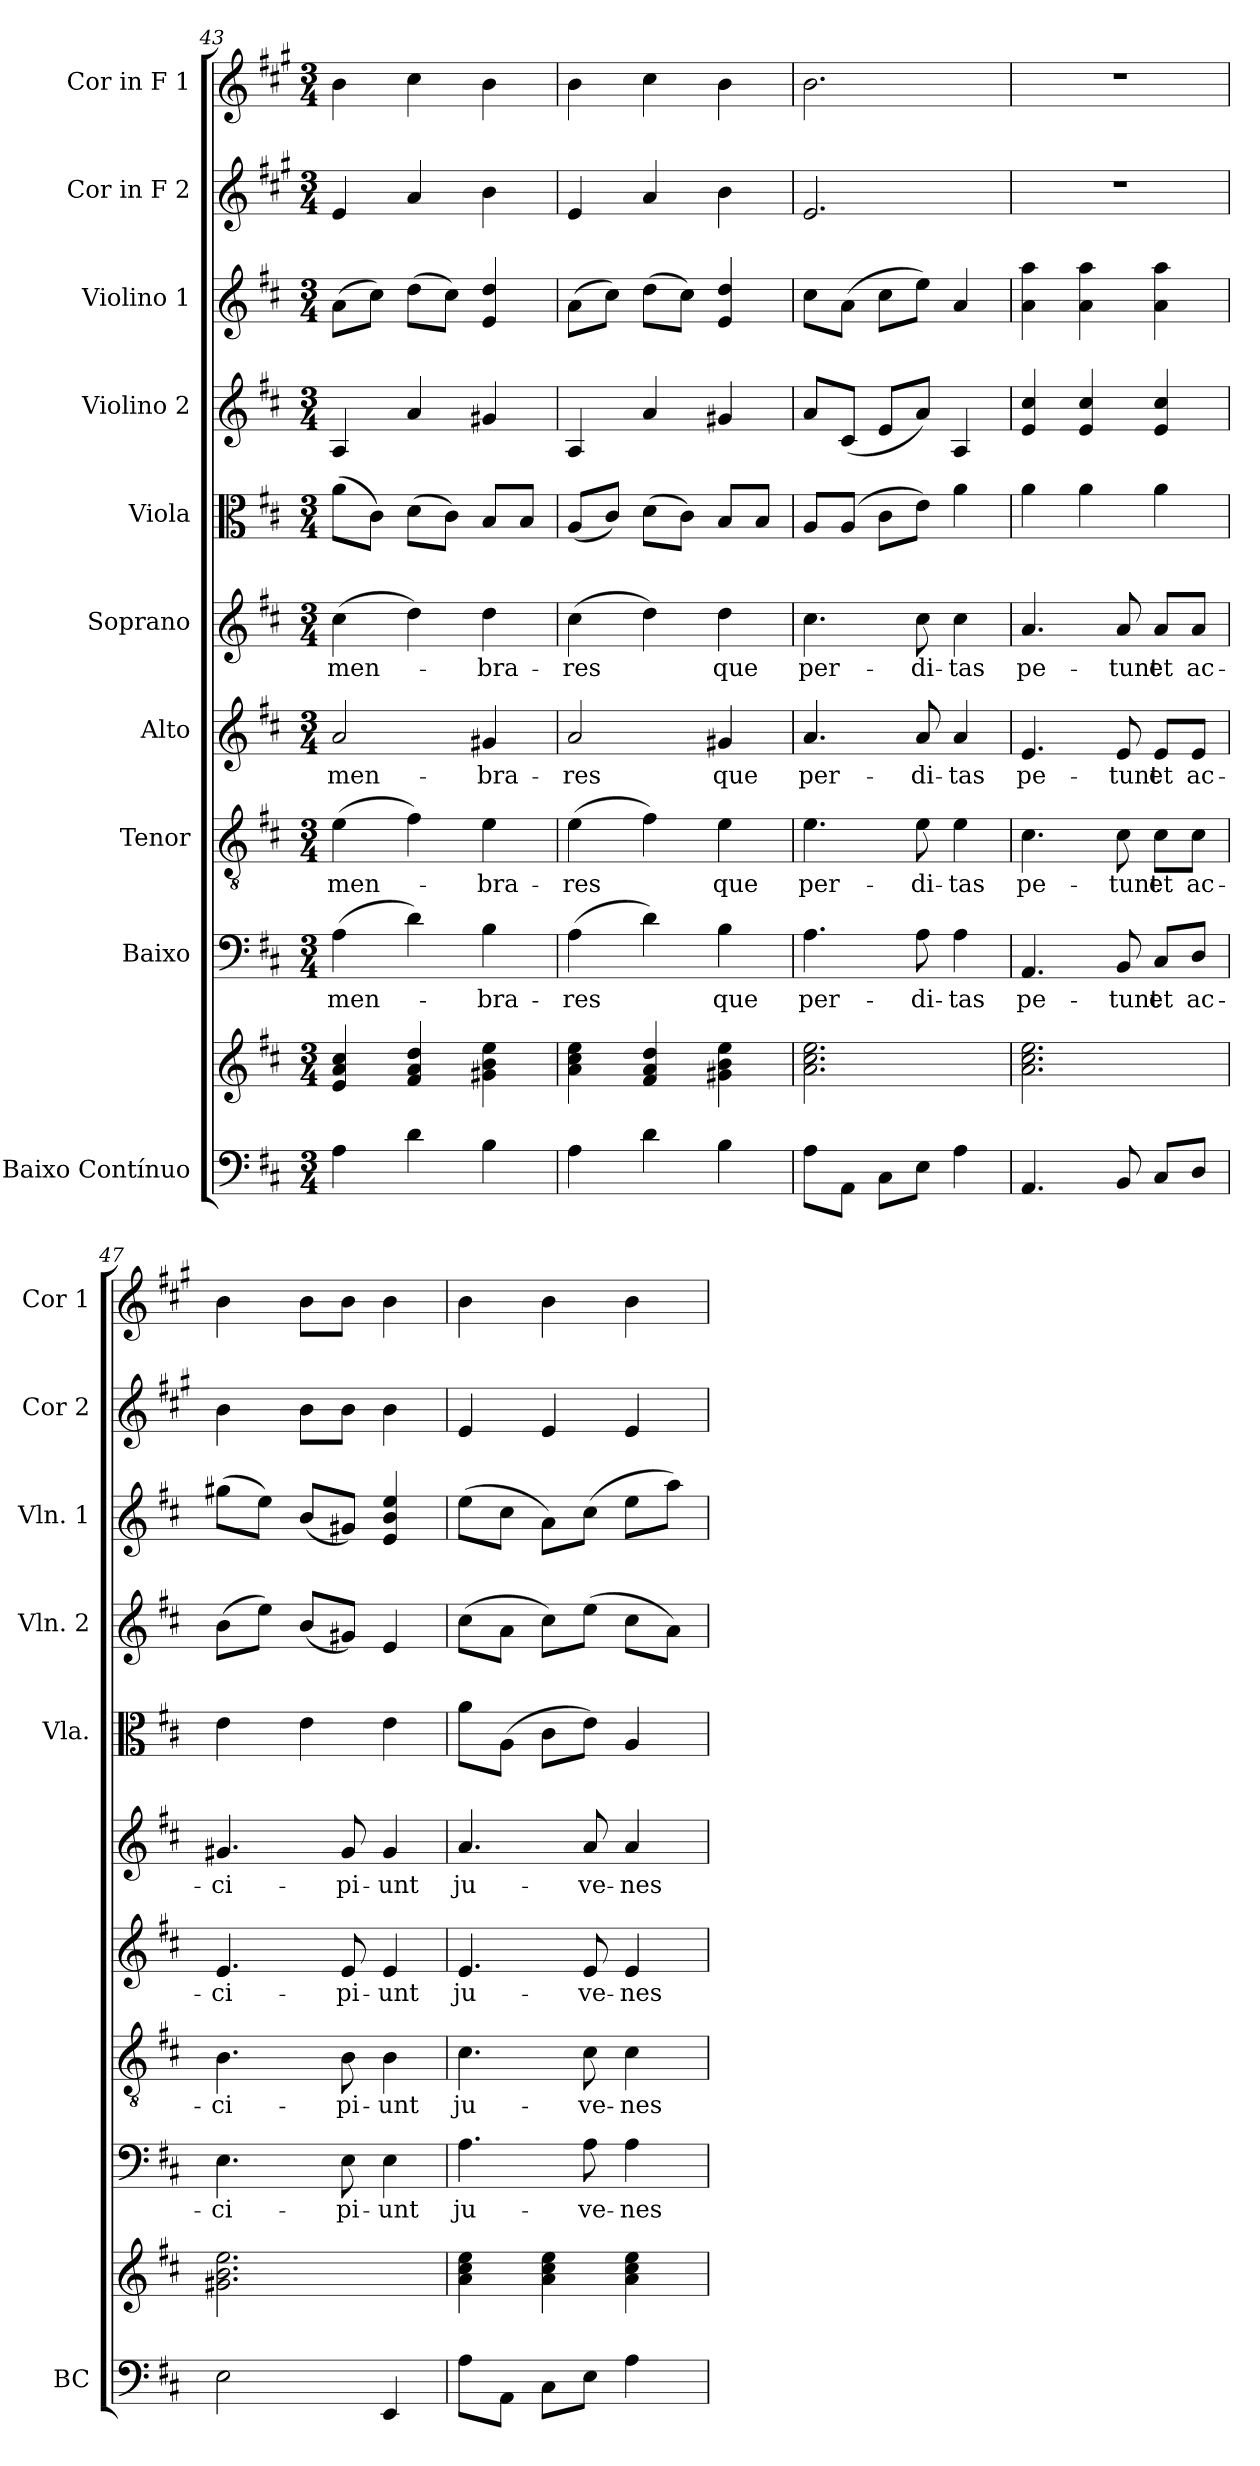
**kern	**kern	**kern	**text	**kern	**text	**kern	**text	**kern	**text	**kern	**kern	**kern	**kern	**kern
*part10	*part10	*part9	*part9	*part8	*part8	*part7	*part7	*part6	*part6	*part5	*part4	*part3	*part2	*part1
*staff11	*staff10	*staff9	*staff9	*staff8	*staff8	*staff7	*staff7	*staff6	*staff6	*staff5	*staff4	*staff3	*staff2	*staff1
*I"Baixo Contínuo	*	*I"Baixo	*	*I"Tenor	*	*I"Alto	*	*I"Soprano	*	*I"Viola	*I"Violino 2	*I"Violino 1	*I"Cor in F 2	*I"Cor in F 1
*I'BC	*	*	*	*	*	*	*	*	*	*I'Vla.	*I'Vln. 2	*I'Vln. 1	*I'Cor 2	*I'Cor 1
*clefF4	*clefG2	*clefF4	*	*clefGv2	*	*clefG2	*	*clefG2	*	*clefC3	*clefG2	*clefG2	*clefG2	*clefG2
*	*	*	*	*	*	*	*	*	*	*	*	*	*ITrd4c7	*ITrd4c7
*k[f#c#]	*k[f#c#]	*k[f#c#]	*	*k[f#c#]	*	*k[f#c#]	*	*k[f#c#]	*	*k[f#c#]	*k[f#c#]	*k[f#c#]	*k[f#c#]	*k[f#c#]
*D:	*D:	*D:	*	*D:	*	*D:	*	*D:	*	*D:	*D:	*D:	*D:	*D:
*M3/4	*M3/4	*M3/4	*	*M3/4	*	*M3/4	*	*M3/4	*	*M3/4	*M3/4	*M3/4	*M3/4	*M3/4
=43	=43	=43	=43	=43	=43	=43	=43	=43	=43	=43	=43	=43	=43	=43
4A\	4e/ 4a/ 4cc#/	(4A\	men-	(4e\	men-	2a/	men-	(4cc#\	men-	(8a\L	4A/	(8a\L	4A/	4e\
.	.	.	.	.	.	.	.	.	.	8c#\J)	.	8cc#\J)	.	.
4d\	4f#/ 4a/ 4dd/	4d\)	.	4f#\)	.	.	.	4dd\)	.	(8d\L	4a/	(8dd\L	4d/	4f#\
.	.	.	.	.	.	.	.	.	.	8c#\J)	.	8cc#\J)	.	.
4B\	4g#X\ 4b\ 4ee\	4B\	-bra-	4e\	-bra-	4g#X/	-bra-	4dd\	-bra-	8B/L	4g#X/	4e/ 4dd/	4e\	4e\
.	.	.	.	.	.	.	.	.	.	8B/J	.	.	.	.
=44	=44	=44	=44	=44	=44	=44	=44	=44	=44	=44	=44	=44	=44	=44
4A\	4a\ 4cc#\ 4ee\	(4A\	-res	(4e\	-res	2a/	-res	(4cc#\	-res	(8A/L	4A/	(8a\L	4A/	4e\
.	.	.	.	.	.	.	.	.	.	8c#/J)	.	8cc#\J)	.	.
4d\	4f#/ 4a/ 4dd/	4d\)	.	4f#\)	.	.	.	4dd\)	.	(8d\L	4a/	(8dd\L	4d/	4f#\
.	.	.	.	.	.	.	.	.	.	8c#\J)	.	8cc#\J)	.	.
4B\	4g#X\ 4b\ 4ee\	4B\	que	4e\	que	4g#X/	que	4dd\	que	8B/L	4g#X/	4e/ 4dd/	4e\	4e\
.	.	.	.	.	.	.	.	.	.	8B/J	.	.	.	.
=45	=45	=45	=45	=45	=45	=45	=45	=45	=45	=45	=45	=45	=45	=45
8A\L	2.a\ 2.cc#\ 2.ee\	4.A\	per-	4.e\	per-	4.a/	per-	4.cc#\	per-	8A/L	8a/L	8cc#\L	2.A/	2.e\
8AA\J	.	.	.	.	.	.	.	.	.	(8A/J	(8c#/J	(8a\J	.	.
8C#\L	.	.	.	.	.	.	.	.	.	8c#\L	8e/L	8cc#\L	.	.
8E\J	.	8A\	-di-	8e\	-di-	8a/	-di-	8cc#\	-di-	8e\J)	8a/J)	8ee\J)	.	.
4A\	.	4A\	-tas	4e\	-tas	4a/	-tas	4cc#\	-tas	4a\	4A/	4a/	.	.
=46	=46	=46	=46	=46	=46	=46	=46	=46	=46	=46	=46	=46	=46	=46
4.AA/	2.a\ 2.cc#\ 2.ee\	4.AA/	pe-	4.c#\	pe-	4.e/	pe-	4.a/	pe-	4a\	4e/ 4cc#/	4a\ 4aa\	2.r	2.r
.	.	.	.	.	.	.	.	.	.	4a\	4e/ 4cc#/	4a\ 4aa\	.	.
8BB/	.	8BB/	-tunt	8c#\	-tunt	8e/	-tunt	8a/	-tunt	.	.	.	.	.
8C#/L	.	8C#/L	et	8c#\L	et	8e/L	et	8a/L	et	4a\	4e/ 4cc#/	4a\ 4aa\	.	.
8D/J	.	8D/J	ac-	8c#\J	ac-	8e/J	ac-	8a/J	ac-	.	.	.	.	.
=47	=47	=47	=47	=47	=47	=47	=47	=47	=47	=47	=47	=47	=47	=47
2E\	2.g#X\ 2.b\ 2.ee\	4.E\	-ci-	4.B\	-ci-	4.e/	-ci-	4.g#X/	-ci-	4e\	(8b\L	(8gg#X\L	4e\	4e\
.	.	.	.	.	.	.	.	.	.	.	8ee\J)	8ee\J)	.	.
.	.	.	.	.	.	.	.	.	.	4e\	(8b/L	(8b/L	8e\L	8e\L
.	.	8E\	-pi-	8B\	-pi-	8e/	-pi-	8g#/	-pi-	.	8g#X/J)	8g#X/J)	8e\J	8e\J
4EE/	.	4E\	-unt	4B\	-unt	4e/	-unt	4g#/	-unt	4e\	4e/	4e/ 4b/ 4ee/	4e\	4e\
!!LO:PB:g=z
=48	=48	=48	=48	=48	=48	=48	=48	=48	=48	=48	=48	=48	=48	=48
8A\L	4a\ 4cc#\ 4ee\	4.A\	ju-	4.c#\	ju-	4.e/	ju-	4.a/	ju-	8a\L	(8cc#\L	(8ee\L	4A/	4e\
8AA\J	.	.	.	.	.	.	.	.	.	(8A\J	8a\J	8cc#\J	.	.
8C#\L	4a\ 4cc#\ 4ee\	.	.	.	.	.	.	.	.	8c#\L	8cc#\L)	8a\L)	4A/	4e\
8E\J	.	8A\	-ve-	8c#\	-ve-	8e/	-ve-	8a/	-ve-	8e\J)	(8ee\J	(8cc#\J	.	.
4A\	4a\ 4cc#\ 4ee\	4A\	-nes	4c#\	-nes	4e/	-nes	4a/	-nes	4A/	8cc#\L	8ee\L	4A/	4e\
.	.	.	.	.	.	.	.	.	.	.	8a\J)	8aa\J)	.	.
=	=	=	=	=	=	=	=	=	=	=	=	=	=	=
*-	*-	*-	*-	*-	*-	*-	*-	*-	*-	*-	*-	*-	*-	*-
